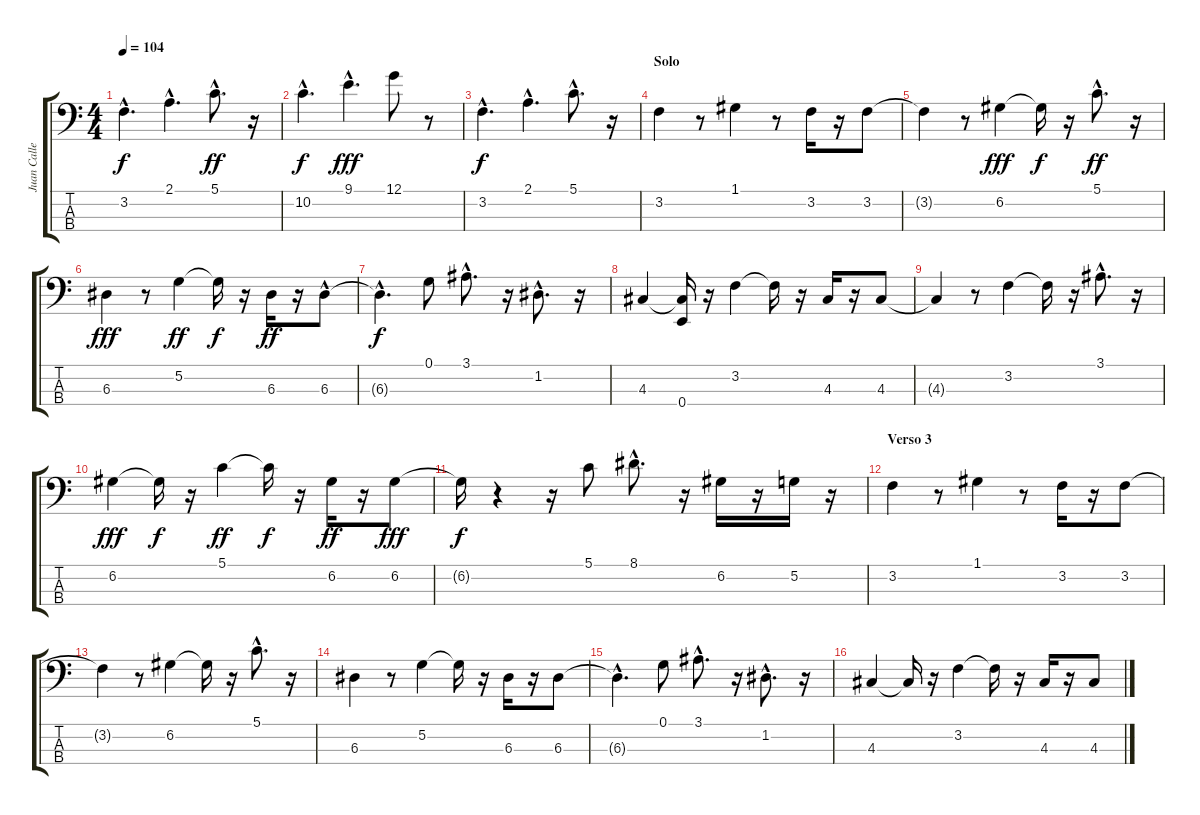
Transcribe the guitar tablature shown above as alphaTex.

\track ("Juan Calleros" "Juan Calle") {instrument electricbassfinger}
\staff {score tabs}
\tuning (G2 D2 A1 E1) {hide}
\ts (4 4)
\tempo 104
\clef f4
\ks c
3.2{hac}.4{d dy f} 2.1{hac}.4{d} 5.1{hac}.8{d dy ff} r.16 |
10.2{hac}.4{d dy f} 9.1{hac}.4{d dy fff} 12.1.8 r.8 |
3.2{hac}.4{d dy f} 2.1{hac}.4{d} 5.1{hac}.8{d} r.16 |
\section ("" "Solo")
3.2.4 r.8 1.1.4 r.8 3.2.16 r.16 3.2.8 |
3.2{t}.4 r.8 6.2.4{dy fff} 6.2{t}.16{dy f} r.16 5.1{hac}.8{d dy ff} r.16 |
6.3.4{dy fff} r.8 5.2.4{dy ff} 5.2{t}.16{dy f} r.16 6.3.16{dy ff} r.16 6.3{hac}.8 |
6.3{hac t}.4{d dy f} 0.1.8 3.1{hac}.8{d} r.16 1.2{hac}.8{d} r.16 |
4.3.4 (4.3{t} 0.4).16 r.16 3.2.4 3.2{t}.16 r.16 4.3.16 r.16 4.3.8 |
4.3{t}.4 r.8 3.2.4 3.2{t}.16 r.16 3.1{hac}.8{d} r.16 |
6.2.4{dy fff} 6.2{t}.16{dy f} r.16 5.1.4{dy ff} 5.1{t}.16{dy f} r.16 6.2.16{dy ff} r.16 6.2.8{dy fff} |
6.2{t}.16{dy f} r.4 r.16 5.1.8 8.1{hac}.8{d} r.16 6.2.16 r.16 5.2.16 r.16 |
\section ("" "Verso 3")
3.2.4 r.8 1.1.4 r.8 3.2.16 r.16 3.2.8 |
3.2{t}.4 r.8 6.2.4 6.2{t}.16 r.16 5.1{hac}.8{d} r.16 |
6.3.4 r.8 5.2.4 5.2{t}.16 r.16 6.3.16 r.16 6.3.8 |
6.3{hac t}.4{d} 0.1.8 3.1{hac}.8{d} r.16 1.2{hac}.8{d} r.16 |
4.3.4 4.3{t}.16 r.16 3.2.4 3.2{t}.16 r.16 4.3.16 r.16 4.3.8
